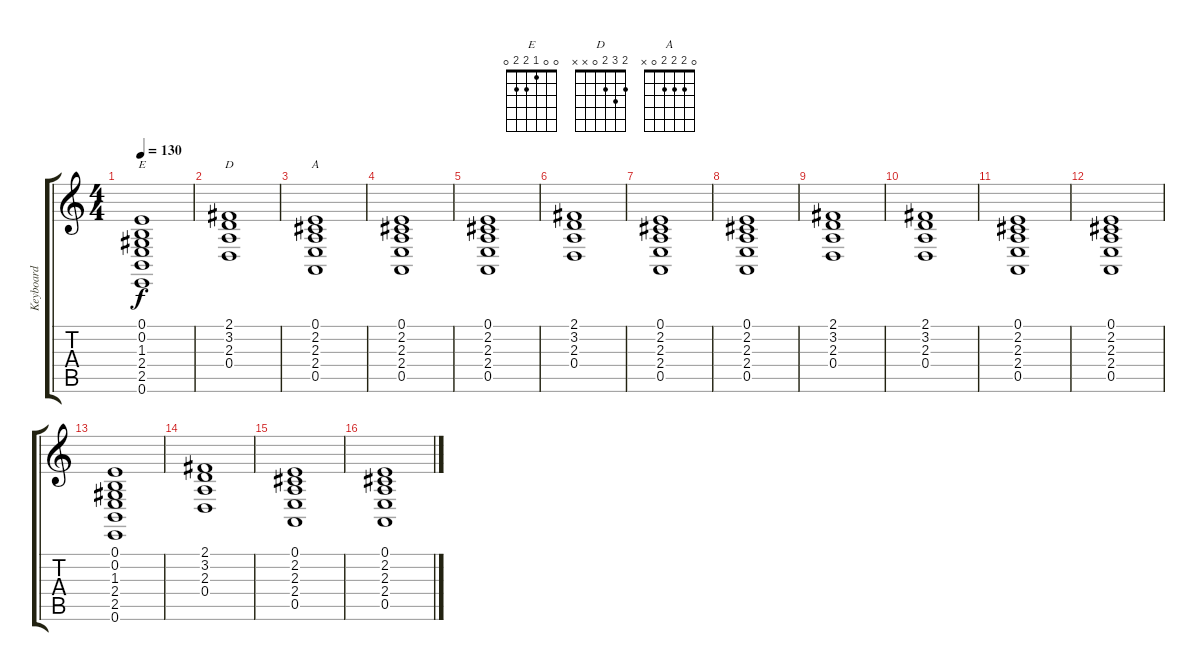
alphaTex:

\track ("Keyboard" "Keyboard") {instrument churchorgan}
\staff {score tabs}
\tuning (E4 B3 G3 D3 A2 E2) {hide}
\chord ("E" 0 0 1 2 2 0)
\chord ("D" 2 3 2 0 x x)
\chord ("A" 0 2 2 2 0 x)
\ts (4 4)
\tempo 130
\clef g2
\ks c
(0.1 0.2 1.3 2.4 2.5 0.6).1{ch "E" dy f} |
(2.1 3.2 2.3 0.4).1{ch "D"} |
(0.1 2.2 2.3 2.4 0.5).1{ch "A"} |
(0.1 2.2 2.3 2.4 0.5).1 |
(0.1 2.2 2.3 2.4 0.5).1 |
(2.1 3.2 2.3 0.4).1 |
(0.1 2.2 2.3 2.4 0.5).1 |
(0.1 2.2 2.3 2.4 0.5).1 |
(2.1 3.2 2.3 0.4).1 |
(2.1 3.2 2.3 0.4).1 |
(0.1 2.2 2.3 2.4 0.5).1 |
(0.1 2.2 2.3 2.4 0.5).1 |
(0.1 0.2 1.3 2.4 2.5 0.6).1 |
(2.1 3.2 2.3 0.4).1 |
(0.1 2.2 2.3 2.4 0.5).1 |
(0.1 2.2 2.3 2.4 0.5).1
